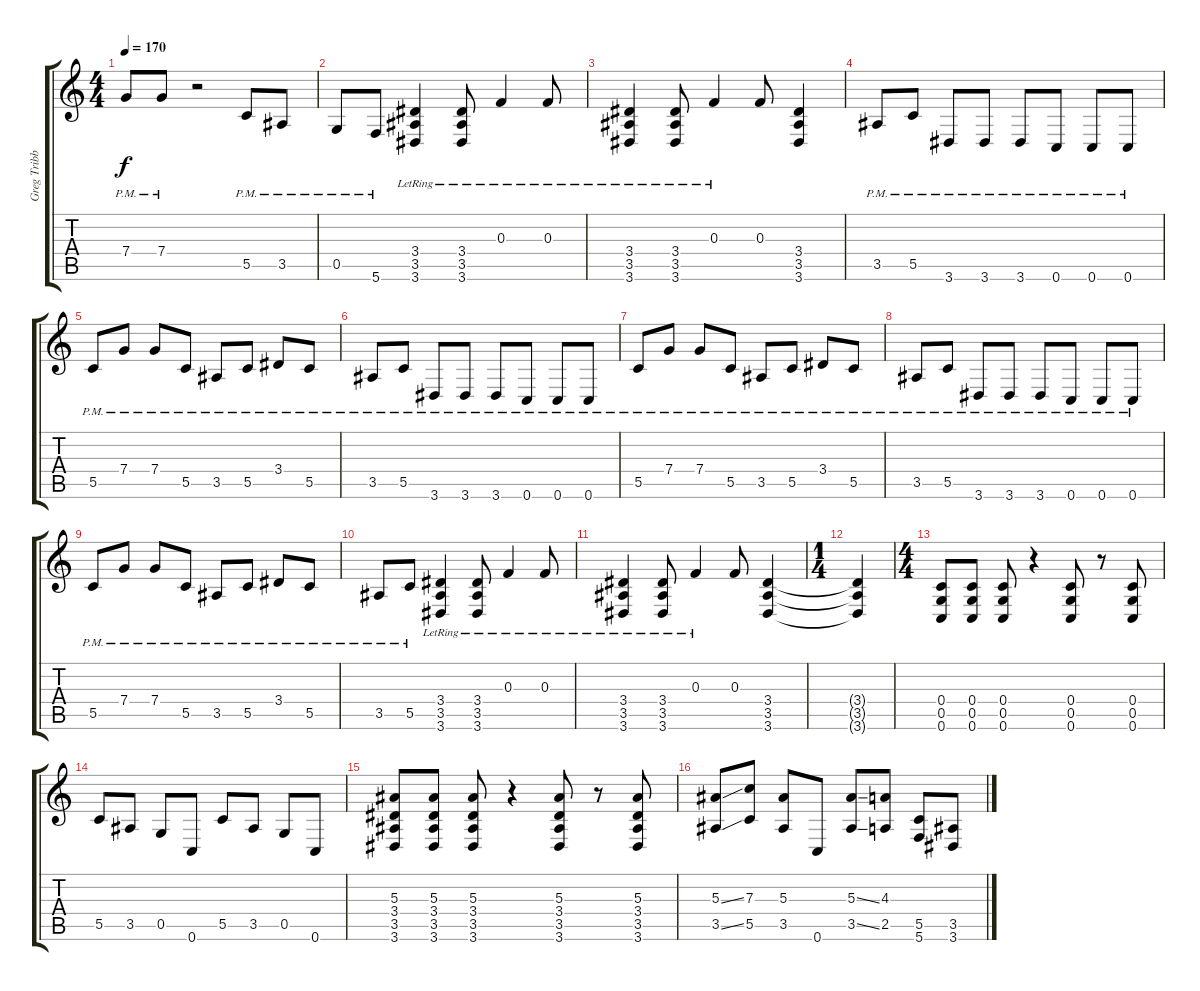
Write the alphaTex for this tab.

\track ("Greg Tribbett" "Greg Tribb") {instrument distortionguitar}
\staff {score tabs}
\tuning (D4 A3 F3 C3 G2 C2) {hide}
\ts (4 4)
\tempo 170
\clef g2
\ks c
7.4{pm}.8{dy f} 7.4{pm}.8 r.2 5.5{pm}.8 3.5{pm}.8 |
0.5{pm}.8 5.6{pm}.8 (3.4{lr} 3.5{lr} 3.6{lr}).4 (3.4{lr} 3.5{lr} 3.6{lr}).8 0.3{lr}.4 0.3{lr}.8 |
(3.4{lr} 3.5{lr} 3.6{lr}).4 (3.4{lr} 3.5{lr} 3.6{lr}).8 0.3{lr}.4 0.3.8 (3.4 3.5 3.6).4 |
3.5{pm}.8 5.5{pm}.8 3.6{pm}.8 3.6{pm}.8 3.6{pm}.8 0.6{pm}.8 0.6{pm}.8 0.6{pm}.8 |
5.5{pm}.8 7.4{pm}.8 7.4{pm}.8 5.5{pm}.8 3.5{pm}.8 5.5{pm}.8 3.4{pm}.8 5.5{pm}.8 |
3.5{pm}.8 5.5{pm}.8 3.6{pm}.8 3.6{pm}.8 3.6{pm}.8 0.6{pm}.8 0.6{pm}.8 0.6{pm}.8 |
5.5{pm}.8 7.4{pm}.8 7.4{pm}.8 5.5{pm}.8 3.5{pm}.8 5.5{pm}.8 3.4{pm}.8 5.5{pm}.8 |
3.5{pm}.8 5.5{pm}.8 3.6{pm}.8 3.6{pm}.8 3.6{pm}.8 0.6{pm}.8 0.6{pm}.8 0.6{pm}.8 |
5.5{pm}.8 7.4{pm}.8 7.4{pm}.8 5.5{pm}.8 3.5{pm}.8 5.5{pm}.8 3.4{pm}.8 5.5{pm}.8 |
3.5{pm}.8 5.5{pm}.8 (3.4{lr} 3.5{lr} 3.6{lr}).4 (3.4{lr} 3.5{lr} 3.6{lr}).8 0.3{lr}.4 0.3{lr}.8 |
(3.4{lr} 3.5{lr} 3.6{lr}).4 (3.4{lr} 3.5{lr} 3.6{lr}).8 0.3{lr}.4 0.3.8 (3.4 3.5 3.6).4 |
\ts (1 4)
(3.4{t} 3.5{t} 3.6{t}).4 |
\ts (4 4)
(0.4 0.5 0.6).8{instrument distortionguitar} (0.4 0.5 0.6).8 (0.4 0.5 0.6).8 r.4 (0.4 0.5 0.6).8 r.8 (0.4 0.5 0.6).8 |
5.5.8 3.5.8 0.5.8 0.6.8 5.5.8 3.5.8 0.5.8 0.6.8 |
(5.3 3.4 3.5 3.6).8 (5.3 3.4 3.5 3.6).8 (5.3 3.4 3.5 3.6).8 r.4 (5.3 3.4 3.5 3.6).8 r.8 (5.3 3.4 3.5 3.6).8 |
(5.3{ss} 3.5{ss}).8 (7.3 5.5).8 (5.3 3.5).8 0.6.8 (5.3{ss} 3.5{ss}).8 (4.3 2.5).8 (5.5 5.6).8 (3.5 3.6).8
